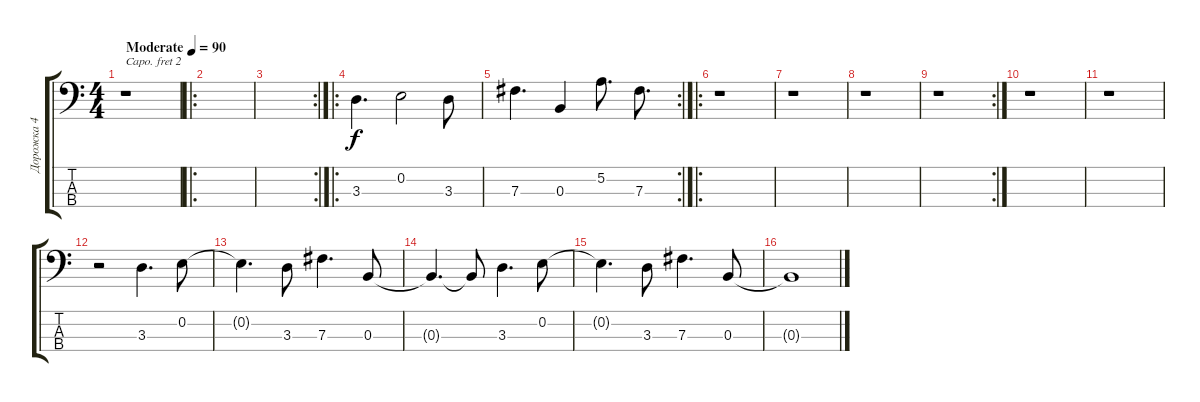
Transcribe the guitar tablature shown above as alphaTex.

\track ("Дорожка 4" "Дорожка 4") {instrument electricbassfinger}
\staff {score tabs}
\capo 2
\tuning (G2 D2 A1 E1) {hide}
\ts (4 4)
\tempo (90 "Moderate")
\clef f4
\ks c
r.1{dy f instrument electricbassfinger} |
\ro
|
\rc 2
|
\ro
3.3.4{d} 0.2.2 3.3.8 |
\rc 2
7.3.4{d} 0.3.4 5.2.8{d} 7.3.8{d} |
\ro
r.1 |
r.1 |
r.1 |
\rc 2
r.1 |
r.1 |
r.1 |
r.2 3.3.4{d} 0.2.8 |
0.2{t}.4{d} 3.3.8 7.3.4{d} 0.3.8 |
0.3{t}.4{d} 0.3{t}.8 3.3.4{d} 0.2.8 |
0.2{t}.4{d} 3.3.8 7.3.4{d} 0.3.8 |
0.3{t}.1
